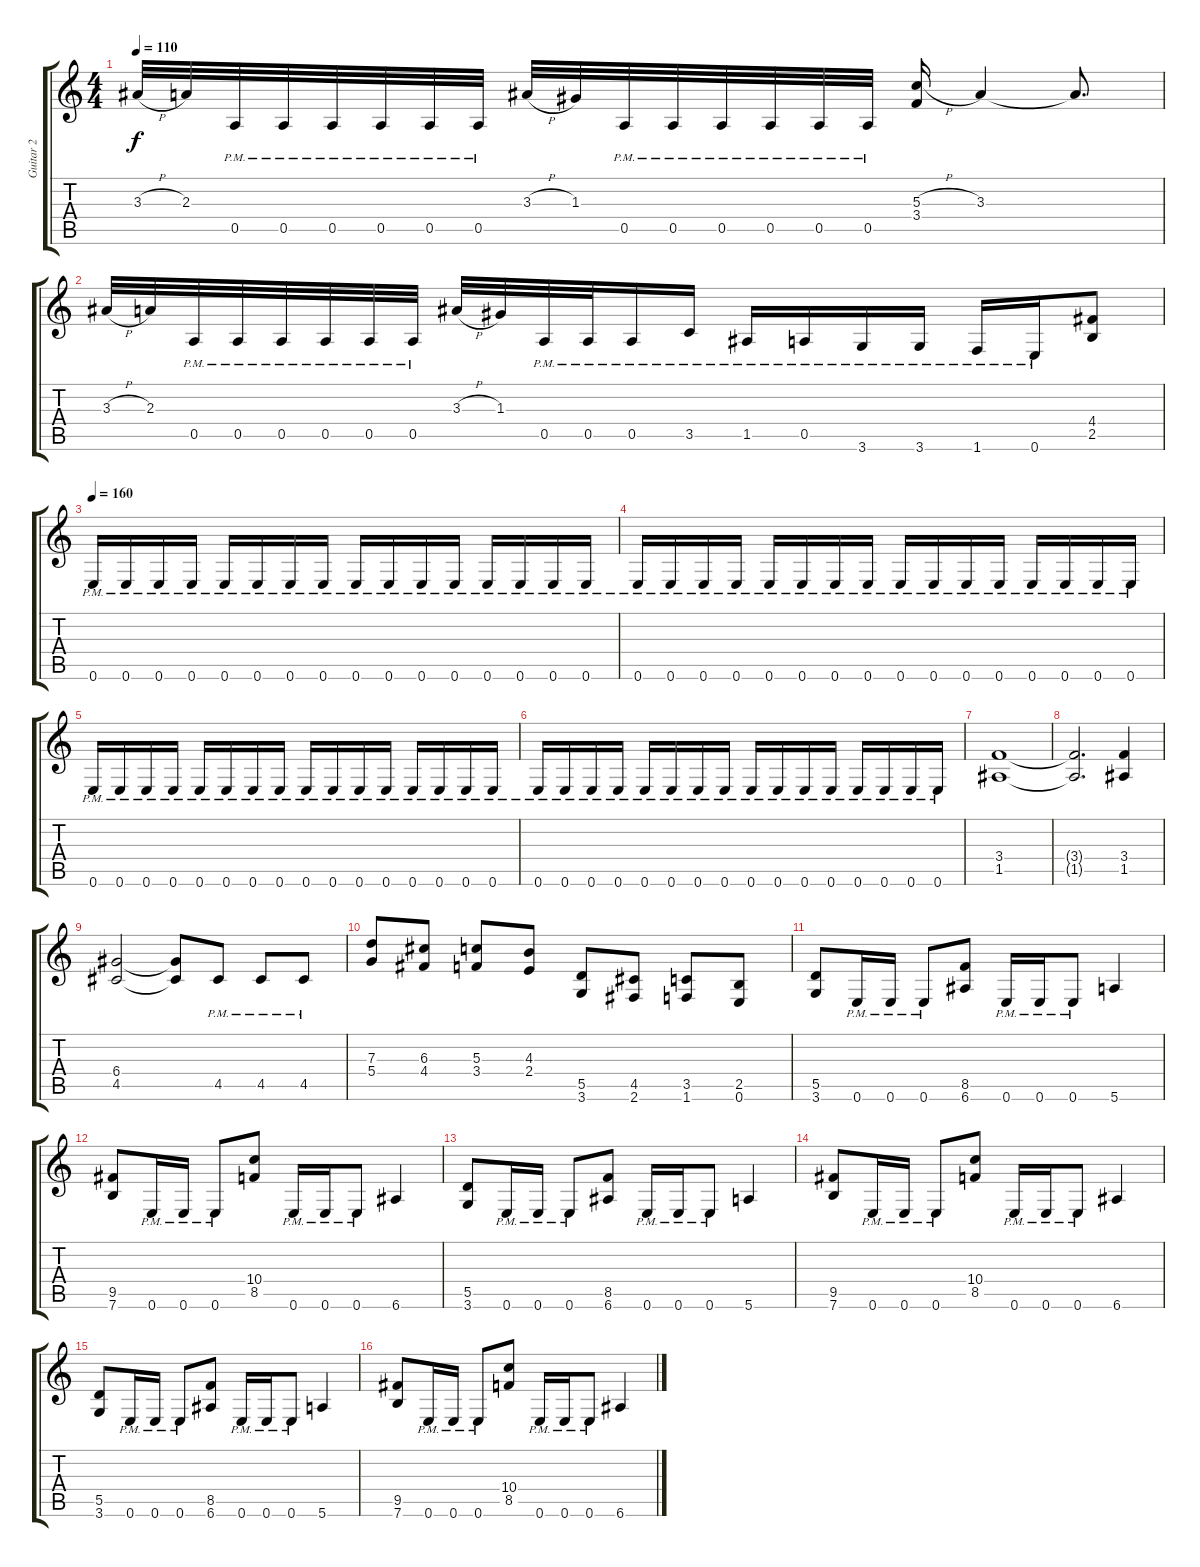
\track ("Guitar 2" "Guitar 2") {instrument distortionguitar}
\staff {score tabs}
\tuning (E4 B3 G3 D3 A2 E2) {hide}
\ts (4 4)
\tempo 110
\clef g2
\ks c
3.3{h}.32{dy f} 2.3.32 0.5{pm}.32 0.5{pm}.32 0.5{pm}.32 0.5{pm}.32 0.5{pm}.32 0.5{pm}.32 3.3{h}.32 1.3.32 0.5{pm}.32 0.5{pm}.32 0.5{pm}.32 0.5{pm}.32 0.5{pm}.32 0.5{pm}.32 (5.3{h} 3.4).16 3.3.4 3.3{t}.8{d} |
3.3{h}.32 2.3.32 0.5{pm}.32 0.5{pm}.32 0.5{pm}.32 0.5{pm}.32 0.5{pm}.32 0.5{pm}.32 3.3{h}.32 1.3.32 0.5{pm}.32 0.5{pm}.32 0.5{pm}.16 3.5{pm}.16 1.5{pm}.16 0.5{pm}.16 3.6{pm}.16 3.6{pm}.16 1.6{pm}.16 0.6{pm}.16 (4.4 2.5).8 |
\tempo 160
0.6{pm}.16 0.6{pm}.16 0.6{pm}.16 0.6{pm}.16 0.6{pm}.16 0.6{pm}.16 0.6{pm}.16 0.6{pm}.16 0.6{pm}.16 0.6{pm}.16 0.6{pm}.16 0.6{pm}.16 0.6{pm}.16 0.6{pm}.16 0.6{pm}.16 0.6{pm}.16 |
0.6{pm}.16 0.6{pm}.16 0.6{pm}.16 0.6{pm}.16 0.6{pm}.16 0.6{pm}.16 0.6{pm}.16 0.6{pm}.16 0.6{pm}.16 0.6{pm}.16 0.6{pm}.16 0.6{pm}.16 0.6{pm}.16 0.6{pm}.16 0.6{pm}.16 0.6{pm}.16 |
0.6{pm}.16 0.6{pm}.16 0.6{pm}.16 0.6{pm}.16 0.6{pm}.16 0.6{pm}.16 0.6{pm}.16 0.6{pm}.16 0.6{pm}.16 0.6{pm}.16 0.6{pm}.16 0.6{pm}.16 0.6{pm}.16 0.6{pm}.16 0.6{pm}.16 0.6{pm}.16 |
0.6{pm}.16 0.6{pm}.16 0.6{pm}.16 0.6{pm}.16 0.6{pm}.16 0.6{pm}.16 0.6{pm}.16 0.6{pm}.16 0.6{pm}.16 0.6{pm}.16 0.6{pm}.16 0.6{pm}.16 0.6{pm}.16 0.6{pm}.16 0.6{pm}.16 0.6{pm}.16 |
(3.4 1.5).1 |
(3.4{t} 1.5{t}).2{d} (3.4 1.5).4 |
(6.4 4.5).2 (6.4{t} 4.5{t}).8 4.5{pm}.8 4.5{pm}.8 4.5{pm}.8 |
(7.3 5.4).8 (6.3 4.4).8 (5.3 3.4).8 (4.3 2.4).8 (5.5 3.6).8 (4.5 2.6).8 (3.5 1.6).8 (2.5 0.6).8 |
(5.5 3.6).8 0.6{pm}.16 0.6{pm}.16 0.6{pm}.8 (8.5 6.6).8 0.6{pm}.16 0.6{pm}.16 0.6{pm}.8 5.6.4 |
(9.5 7.6).8 0.6{pm}.16 0.6{pm}.16 0.6{pm}.8 (10.4 8.5).8 0.6{pm}.16 0.6{pm}.16 0.6{pm}.8 6.6.4 |
(5.5 3.6).8 0.6{pm}.16 0.6{pm}.16 0.6{pm}.8 (8.5 6.6).8 0.6{pm}.16 0.6{pm}.16 0.6{pm}.8 5.6.4 |
(9.5 7.6).8 0.6{pm}.16 0.6{pm}.16 0.6{pm}.8 (10.4 8.5).8 0.6{pm}.16 0.6{pm}.16 0.6{pm}.8 6.6.4 |
(5.5 3.6).8 0.6{pm}.16 0.6{pm}.16 0.6{pm}.8 (8.5 6.6).8 0.6{pm}.16 0.6{pm}.16 0.6{pm}.8 5.6.4 |
(9.5 7.6).8 0.6{pm}.16 0.6{pm}.16 0.6{pm}.8 (10.4 8.5).8 0.6{pm}.16 0.6{pm}.16 0.6{pm}.8 6.6.4
